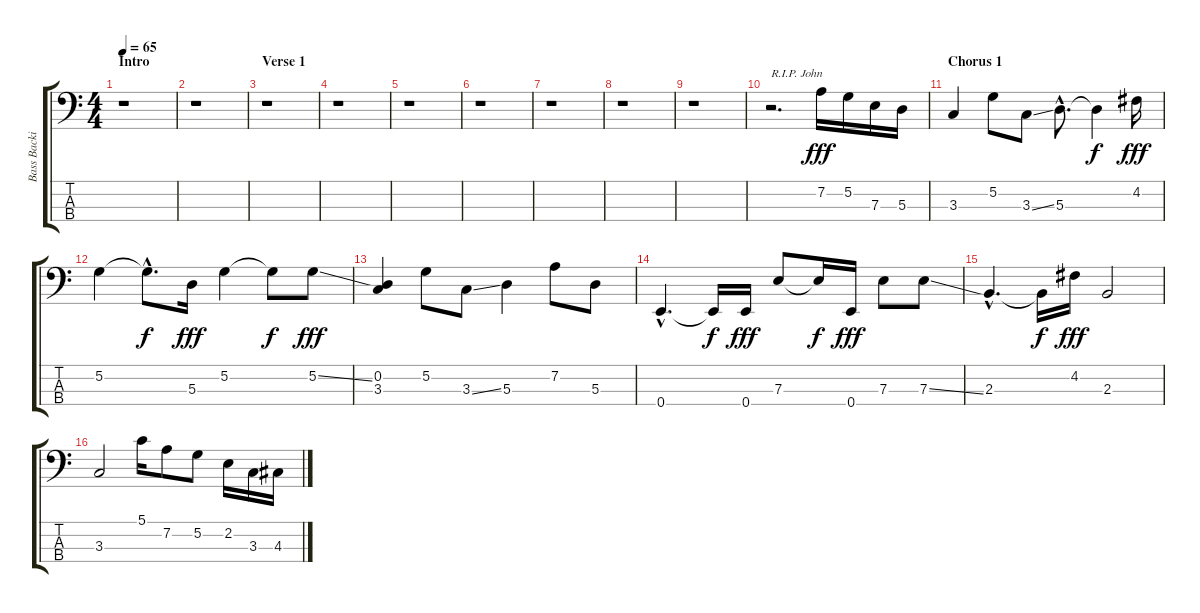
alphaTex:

\track ("Bass Backing (to make it louder) " "Bass Backi") {instrument acousticguitarnylon}
\staff {score tabs}
\tuning (G2 D2 A1 E1) {hide}
\ts (4 4)
\section ("" "Intro")
\tempo 65
\clef f4
\ks c
r.1{dy fff instrument acousticguitarnylon} |
r.1 |
\section ("" "Verse 1")
r.1 |
r.1 |
r.1 |
r.1 |
r.1 |
r.1 |
r.1 |
r.2{d txt "R.I.P. John"} 7.2.16 5.2.16 7.3.16 5.3.16 |
\section ("" "Chorus 1")
3.3.4 5.2.8 3.3{ss}.8 5.3{hac}.8{d} 5.3{t}.4{dy f} 4.2.16{dy fff} |
5.2.4 5.2{hac t}.8{d dy f} 5.3.16{dy fff} 5.2.4 5.2{t}.8{dy f} 5.2{ss}.8{dy fff} |
(0.2 3.3).4 5.2.8 3.3{ss}.8 5.3.4 7.2.8 5.3.8 |
0.4{hac}.4{d} 0.4{t}.16{dy f} 0.4.16{dy fff} 7.3.8 7.3{t}.16{dy f} 0.4.16{dy fff} 7.3.8 7.3{ss}.8 |
2.3{hac}.4{d} 2.3{t}.16{dy f} 4.2.16{dy fff} 2.3.2 |
3.3.2 5.1.16 7.2.8 5.2.8 2.2.16 3.3.16 4.3.16
